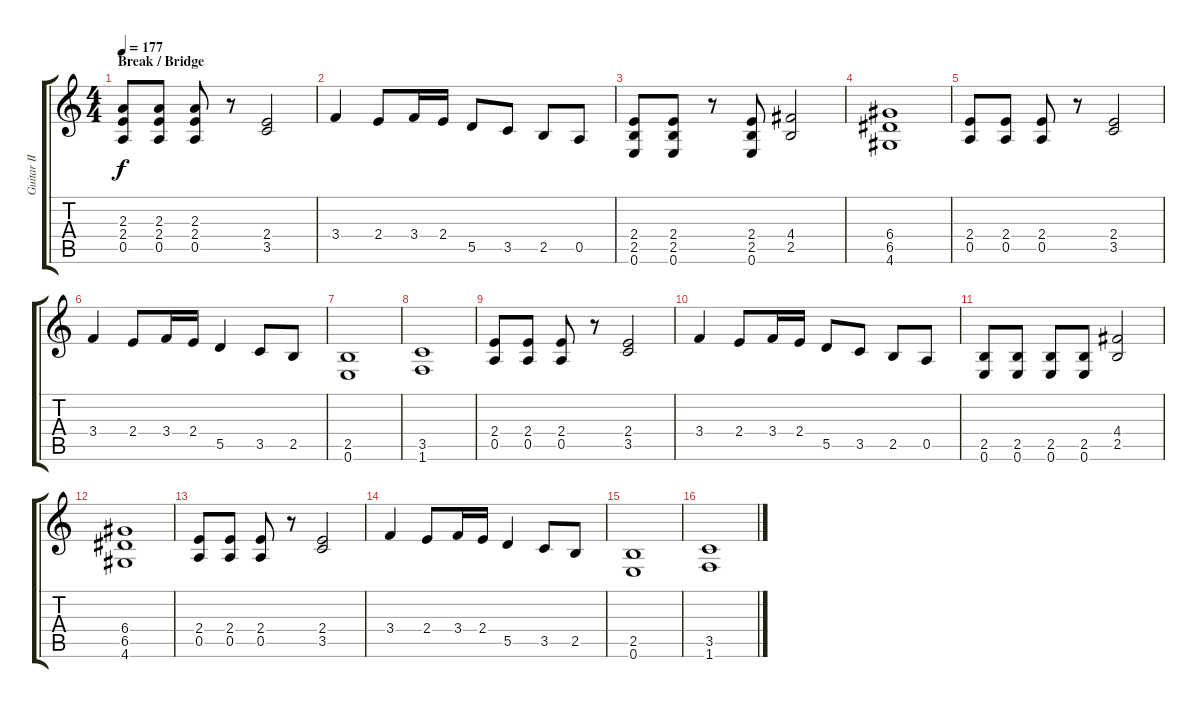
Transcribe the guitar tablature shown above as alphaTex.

\track ("Guitar II" "Guitar II") {instrument distortionguitar}
\staff {score tabs}
\tuning (E4 B3 G3 D3 A2 E2) {hide}
\ts (4 4)
\section ("" "Break / Bridge")
\tempo 177
\clef g2
\ks c
(2.3 2.4 0.5).8{dy f} (2.3 2.4 0.5).8 (2.3 2.4 0.5).8 r.8{volume 9 instrument acousticguitarsteel} (2.4 3.5).2 |
3.4.4 2.4.8 3.4.16 2.4.16 5.5.8 3.5.8 2.5.8 0.5.8 |
(2.4 2.5 0.6).8{volume 13 instrument distortionguitar} (2.4 2.5 0.6).8 r.8 (2.4 2.5 0.6).8 (4.4 2.5).2 |
(6.4 6.5 4.6).1 |
(2.4 0.5).8 (2.4 0.5).8 (2.4 0.5).8 r.8 (2.4 3.5).2 |
3.4.4 2.4.8 3.4.16 2.4.16 5.5.4 3.5.8 2.5.8 |
(2.5 0.6).1 |
(3.5 1.6).1 |
(2.4 0.5).8 (2.4 0.5).8 (2.4 0.5).8 r.8 (2.4 3.5).2 |
3.4.4 2.4.8 3.4.16 2.4.16 5.5.8 3.5.8 2.5.8 0.5.8 |
(2.5 0.6).8 (2.5 0.6).8 (2.5 0.6).8 (2.5 0.6).8 (4.4 2.5).2 |
(6.4 6.5 4.6).1 |
(2.4 0.5).8 (2.4 0.5).8 (2.4 0.5).8 r.8 (2.4 3.5).2 |
3.4.4 2.4.8 3.4.16 2.4.16 5.5.4 3.5.8 2.5.8 |
(2.5 0.6).1 |
(3.5 1.6).1
